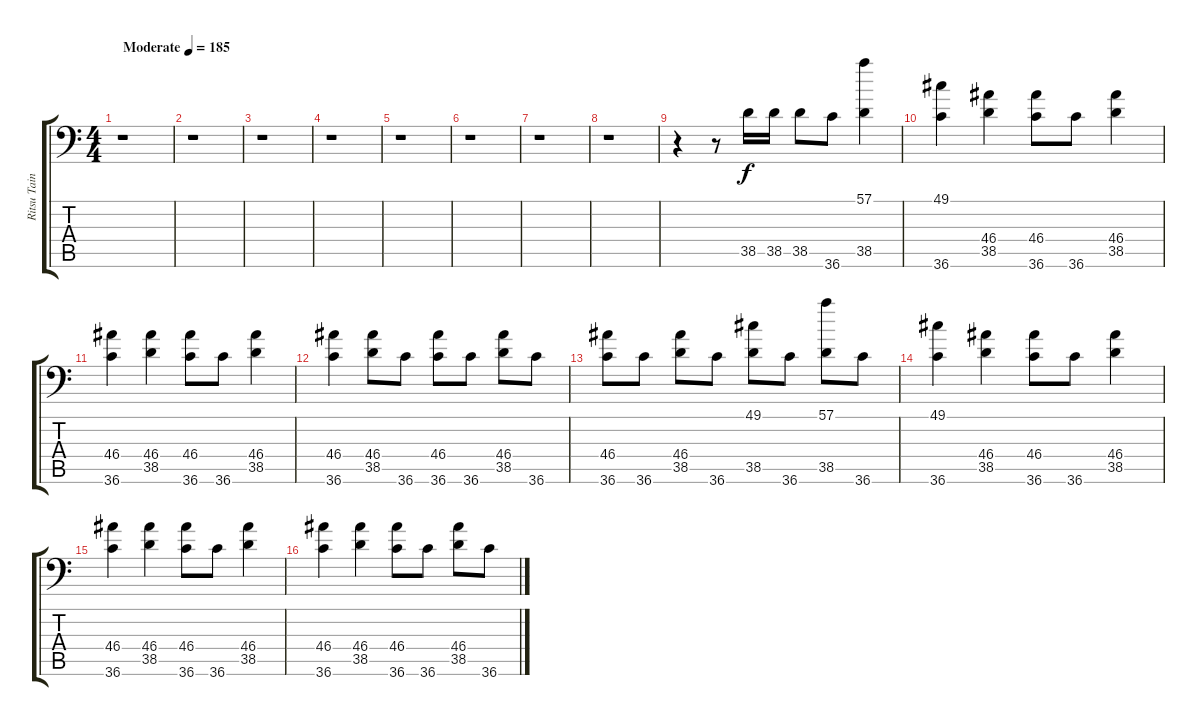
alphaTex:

\track ("Ritsu Tainaka" "Ritsu Tain") {instrument acousticgrandpiano}
\staff {score tabs}
\tuning (C-1 C-1 C-1 C-1 C-1 C-1) {hide}
\ts (4 4)
\tempo (185 "Moderate")
\clef f4
\ks c
r.1{dy f instrument acousticgrandpiano} |
r.1 |
r.1 |
r.1 |
r.1 |
r.1 |
r.1 |
r.1 |
r.4 r.8 38.5.16 38.5.16 38.5.8 36.6.8 (57.1 38.5).4 |
(49.1 36.6).4 (46.4 38.5).4 (46.4 36.6).8 36.6.8 (46.4 38.5).4 |
(46.4 36.6).4 (46.4 38.5).4 (46.4 36.6).8 36.6.8 (46.4 38.5).4 |
(46.4 36.6).4 (46.4 38.5).8 36.6.8 (46.4 36.6).8 36.6.8 (46.4 38.5).8 36.6.8 |
(46.4 36.6).8 36.6.8 (46.4 38.5).8 36.6.8 (49.1 38.5).8 36.6.8 (57.1 38.5).8 36.6.8 |
(49.1 36.6).4 (46.4 38.5).4 (46.4 36.6).8 36.6.8 (46.4 38.5).4 |
(46.4 36.6).4 (46.4 38.5).4 (46.4 36.6).8 36.6.8 (46.4 38.5).4 |
(46.4 36.6).4 (46.4 38.5).4 (46.4 36.6).8 36.6.8 (46.4 38.5).8 36.6.8
